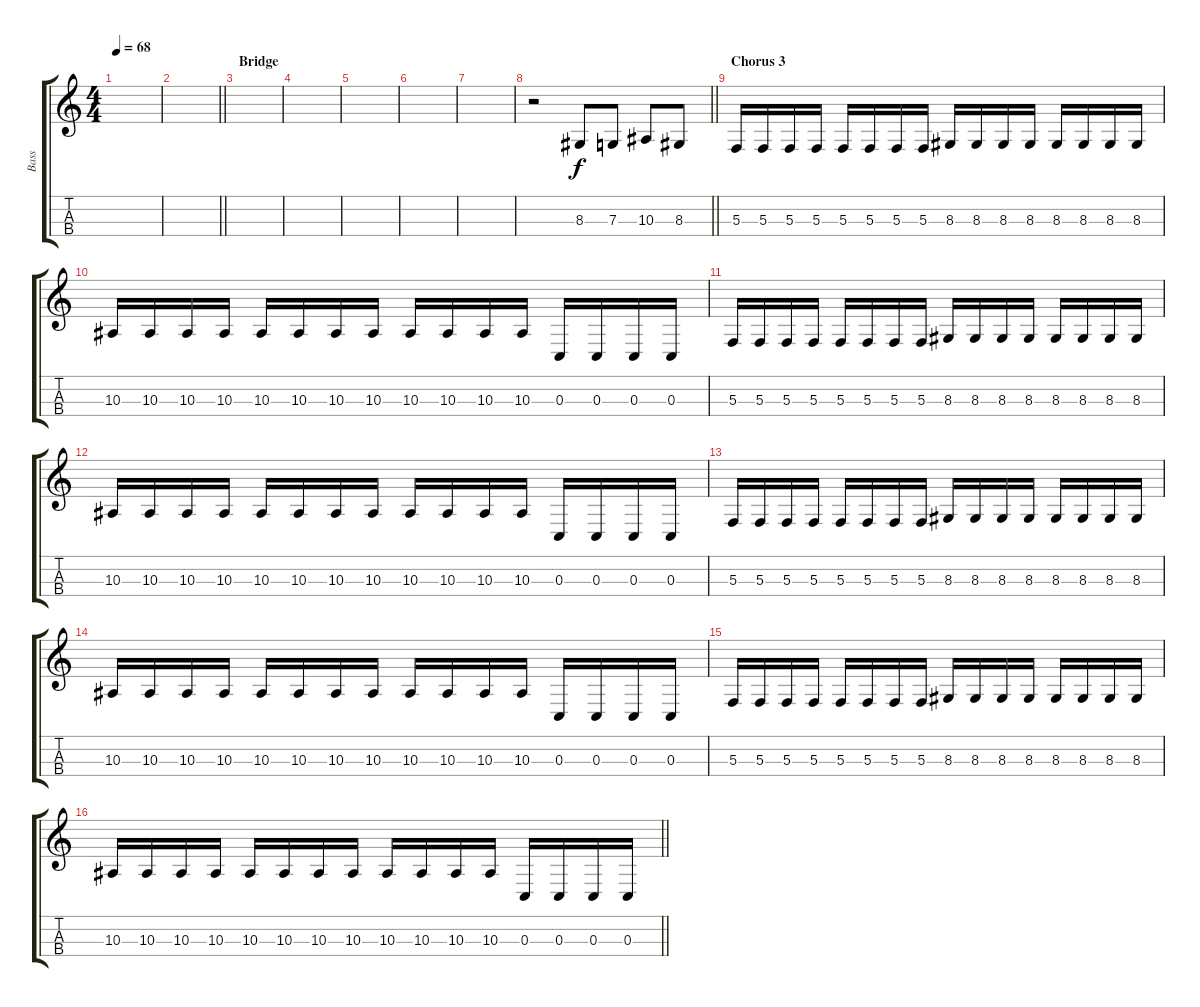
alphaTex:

\track ("Bass" "Bass") {instrument electricbassfinger}
\staff {score tabs}
\tuning (A2 E2 C2 G2) {hide}
\ts (4 4)
\tempo 68
\clef g2
\ks c
|
\barLineRight lightlight
|
\section ("" "Bridge")
|
|
|
|
|
\barLineRight lightlight
r.2 8.3.8 7.3.8 10.3.8 8.3.8 |
\section ("" "Chorus 3")
5.3.16 5.3.16 5.3.16 5.3.16 5.3.16 5.3.16 5.3.16 5.3.16 8.3.16 8.3.16 8.3.16 8.3.16 8.3.16 8.3.16 8.3.16 8.3.16 |
10.3.16 10.3.16 10.3.16 10.3.16 10.3.16 10.3.16 10.3.16 10.3.16 10.3.16 10.3.16{beam merge} 10.3.16 10.3.16 0.3.16 0.3.16 0.3.16 0.3.16 |
5.3.16 5.3.16 5.3.16 5.3.16 5.3.16 5.3.16 5.3.16 5.3.16 8.3.16 8.3.16 8.3.16 8.3.16 8.3.16 8.3.16 8.3.16 8.3.16 |
10.3.16 10.3.16 10.3.16 10.3.16 10.3.16 10.3.16 10.3.16 10.3.16 10.3.16 10.3.16{beam merge} 10.3.16 10.3.16 0.3.16 0.3.16 0.3.16 0.3.16 |
5.3.16 5.3.16 5.3.16 5.3.16 5.3.16 5.3.16 5.3.16 5.3.16 8.3.16 8.3.16 8.3.16 8.3.16 8.3.16 8.3.16 8.3.16 8.3.16 |
10.3.16 10.3.16 10.3.16 10.3.16 10.3.16 10.3.16 10.3.16 10.3.16 10.3.16 10.3.16{beam merge} 10.3.16 10.3.16 0.3.16 0.3.16 0.3.16 0.3.16 |
5.3.16 5.3.16 5.3.16 5.3.16 5.3.16 5.3.16 5.3.16 5.3.16 8.3.16 8.3.16 8.3.16 8.3.16 8.3.16 8.3.16 8.3.16 8.3.16 |
\barLineRight lightlight
10.3.16 10.3.16 10.3.16 10.3.16 10.3.16 10.3.16 10.3.16 10.3.16 10.3.16 10.3.16{beam merge} 10.3.16 10.3.16 0.3.16 0.3.16 0.3.16 0.3.16
